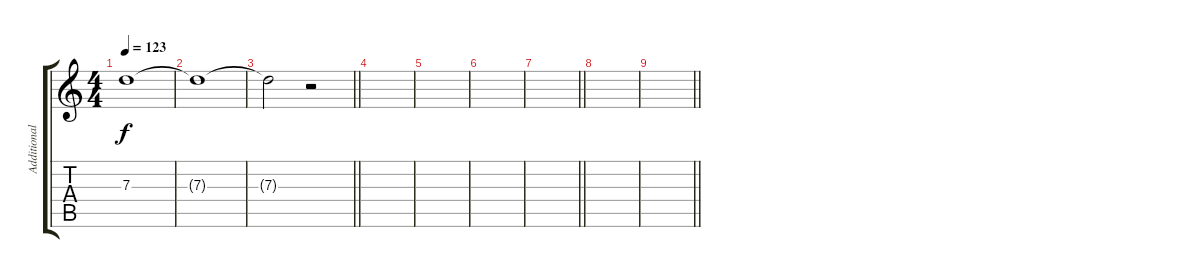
\track ("Additional Guitar" "Additional") {instrument electricguitarclean}
\staff {score tabs}
\tuning (E4 B3 G3 D3 A2 E2) {hide}
\ts (4 4)
\tempo 123
\clef g2
\ks c
7.3{t}.1{dy f} |
7.3{t}.1 |
\barLineRight lightlight
7.3{t}.2 r.2 |
|
|
|
\barLineRight lightlight
|
|
\barLineRight lightlight
